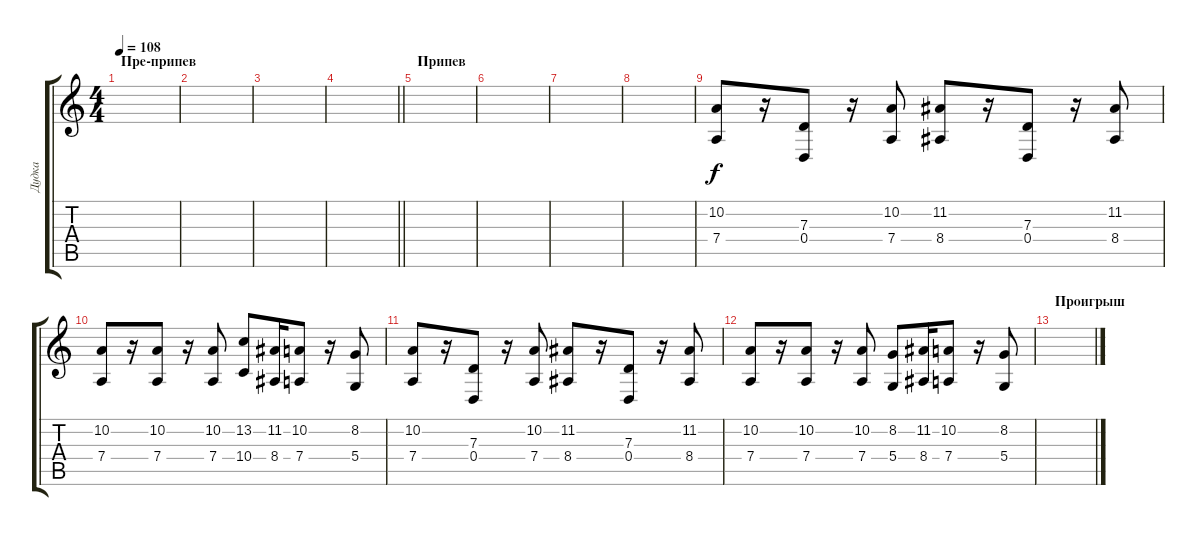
\track ("Дудка" "Дудка") {instrument trombone}
\staff {score tabs}
\tuning (E4 B3 G3 D3 A2 E2) {hide}
\ts (4 4)
\section ("" "Пре-припев")
\tempo 108
\clef g2
\ks c
|
|
|
\barLineRight lightlight
|
\section ("" "Припев")
|
|
|
|
(10.2 7.4).8 r.16 (7.3 0.4).8 r.16 (10.2 7.4).8 (11.2 8.4).8 r.16 (7.3 0.4).8 r.16 (11.2 8.4).8 |
(10.2 7.4).8 r.16 (10.2 7.4).8 r.16 (10.2 7.4).8 (13.2 10.4).8 (11.2 8.4).16 (10.2 7.4).8 r.16 (8.2 5.4).8 |
(10.2 7.4).8 r.16 (7.3 0.4).8 r.16 (10.2 7.4).8 (11.2 8.4).8 r.16 (7.3 0.4).8 r.16 (11.2 8.4).8 |
(10.2 7.4).8 r.16 (10.2 7.4).8 r.16 (10.2 7.4).8 (8.2 5.4).8 (11.2 8.4).16 (10.2 7.4).8 r.16 (8.2 5.4).8 |
\section ("" "Проигрыш")
